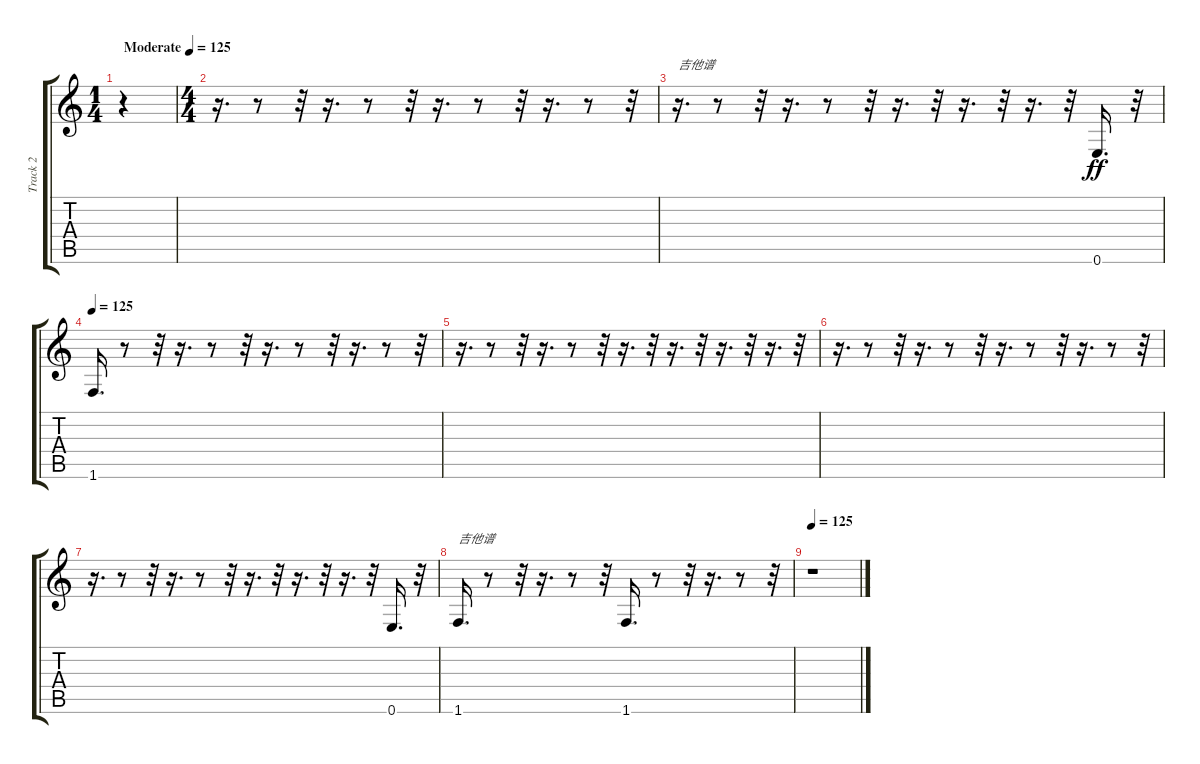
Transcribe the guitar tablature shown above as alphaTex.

\track ("Track 2" "Track 2") {instrument electricbassfinger}
\staff {score tabs}
\tuning (E4 B3 G3 D3 A2 E2) {hide}
\ts (1 4)
\tempo (125 "Moderate")
\clef g2
\ks c
r.4{dy ff instrument electricbassfinger} |
\ts (4 4)
r.16{d} r.8 r.32 r.16{d} r.8 r.32 r.16{d} r.8 r.32 r.16{d} r.8 r.32 |
r.16{d txt "吉他谱"} r.8 r.32 r.16{d} r.8 r.32 r.16{d} r.32 r.16{d} r.32 r.16{d} r.32 0.6.16{d} r.32 |
\tempo 125
1.6.16{d} r.8 r.32 r.16{d} r.8 r.32 r.16{d} r.8 r.32 r.16{d} r.8 r.32 |
r.16{d} r.8 r.32 r.16{d} r.8 r.32 r.16{d} r.32 r.16{d} r.32 r.16{d} r.32 r.16{d} r.32 |
r.16{d} r.8 r.32 r.16{d} r.8 r.32 r.16{d} r.8 r.32 r.16{d} r.8 r.32 |
r.16{d} r.8 r.32 r.16{d} r.8 r.32 r.16{d} r.32 r.16{d} r.32 r.16{d} r.32 0.6.16{d} r.32 |
1.6.16{d txt "吉他谱"} r.8 r.32 r.16{d} r.8 r.32 1.6.16{d} r.8 r.32 r.16{d} r.8 r.32 |
\tempo 125
r.1
